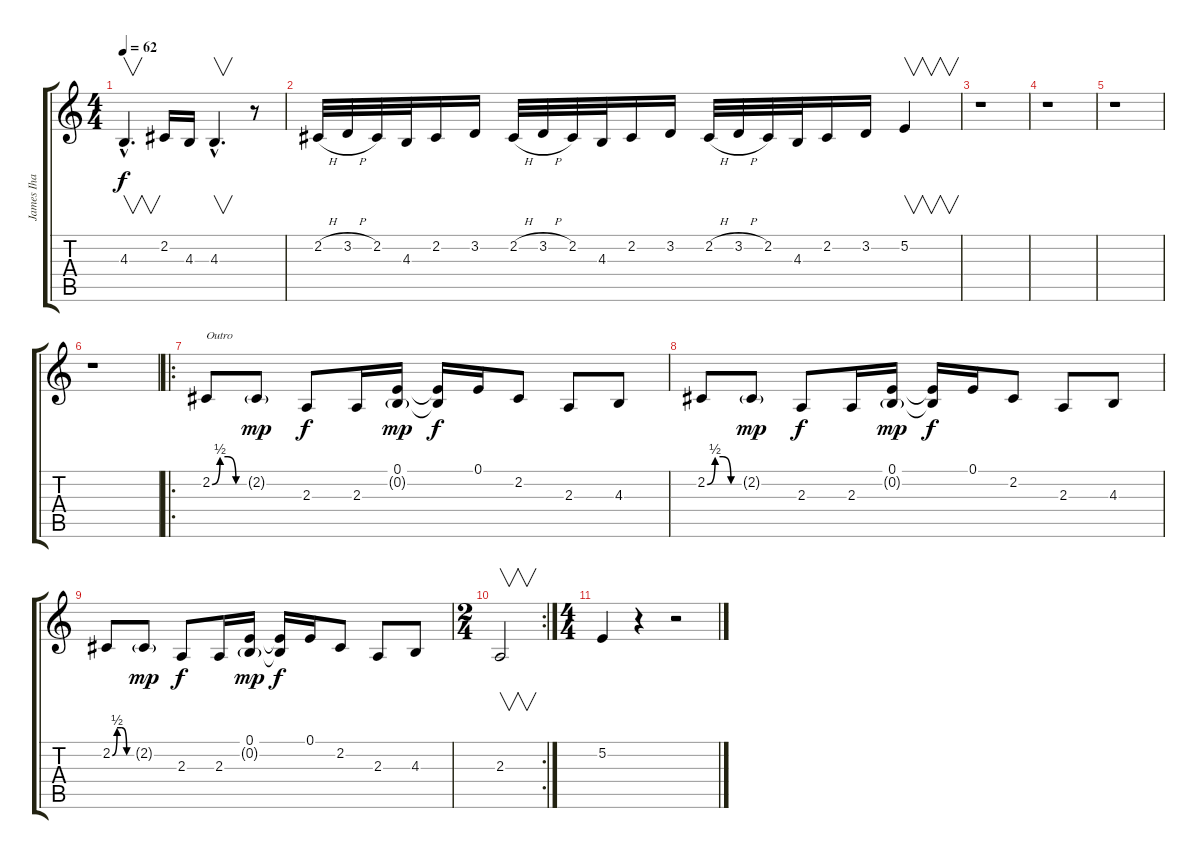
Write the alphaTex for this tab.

\track ("James Iha" "James Iha") {instrument sitar}
\staff {score tabs}
\tuning (E4 B3 G3 D3 A2 E2) {hide}
\ts (4 4)
\tempo 62
\clef g2
\ks c
4.3{hac}.4{v d dy f} 2.2.16 4.3.16 4.3{hac}.4{v d} r.8 |
2.2{h}.32 3.2{h}.32 2.2.32 4.3.32 2.2.16 3.2.16 2.2{h}.32 3.2{h}.32 2.2.32 4.3.32 2.2.16 3.2.16 2.2{h}.32 3.2{h}.32 2.2.32 4.3.32 2.2.16 3.2.16 5.2.4{v} |
r.1 |
r.1 |
r.1 |
r.1 |
\ro
2.2{be (custom 0 0 15 2 30 2 45 0 60 0)}.8{txt "Outro"} 2.2{g}.8{dy mp} 2.3.8{dy f} 2.3.16 (0.1 0.2{g}).16{dy mp} (0.1{t} 0.2{t}).16{dy f} 0.1.16 2.2.8 2.3.8 4.3.8 |
2.2{be (custom 0 0 15 2 30 2 45 0 60 0)}.8 2.2{g}.8{dy mp} 2.3.8{dy f} 2.3.16 (0.1 0.2{g}).16{dy mp} (0.1{t} 0.2{t}).16{dy f} 0.1.16 2.2.8 2.3.8 4.3.8 |
2.2{be (custom 0 0 15 2 30 2 45 0 60 0)}.8 2.2{g}.8{dy mp} 2.3.8{dy f} 2.3.16 (0.1 0.2{g}).16{dy mp} (0.1{t} 0.2{t}).16{dy f} 0.1.16 2.2.8 2.3.8 4.3.8 |
\rc 2
\ts (2 4)
2.3.2{v} |
\ts (4 4)
5.2.4 r.4 r.2
